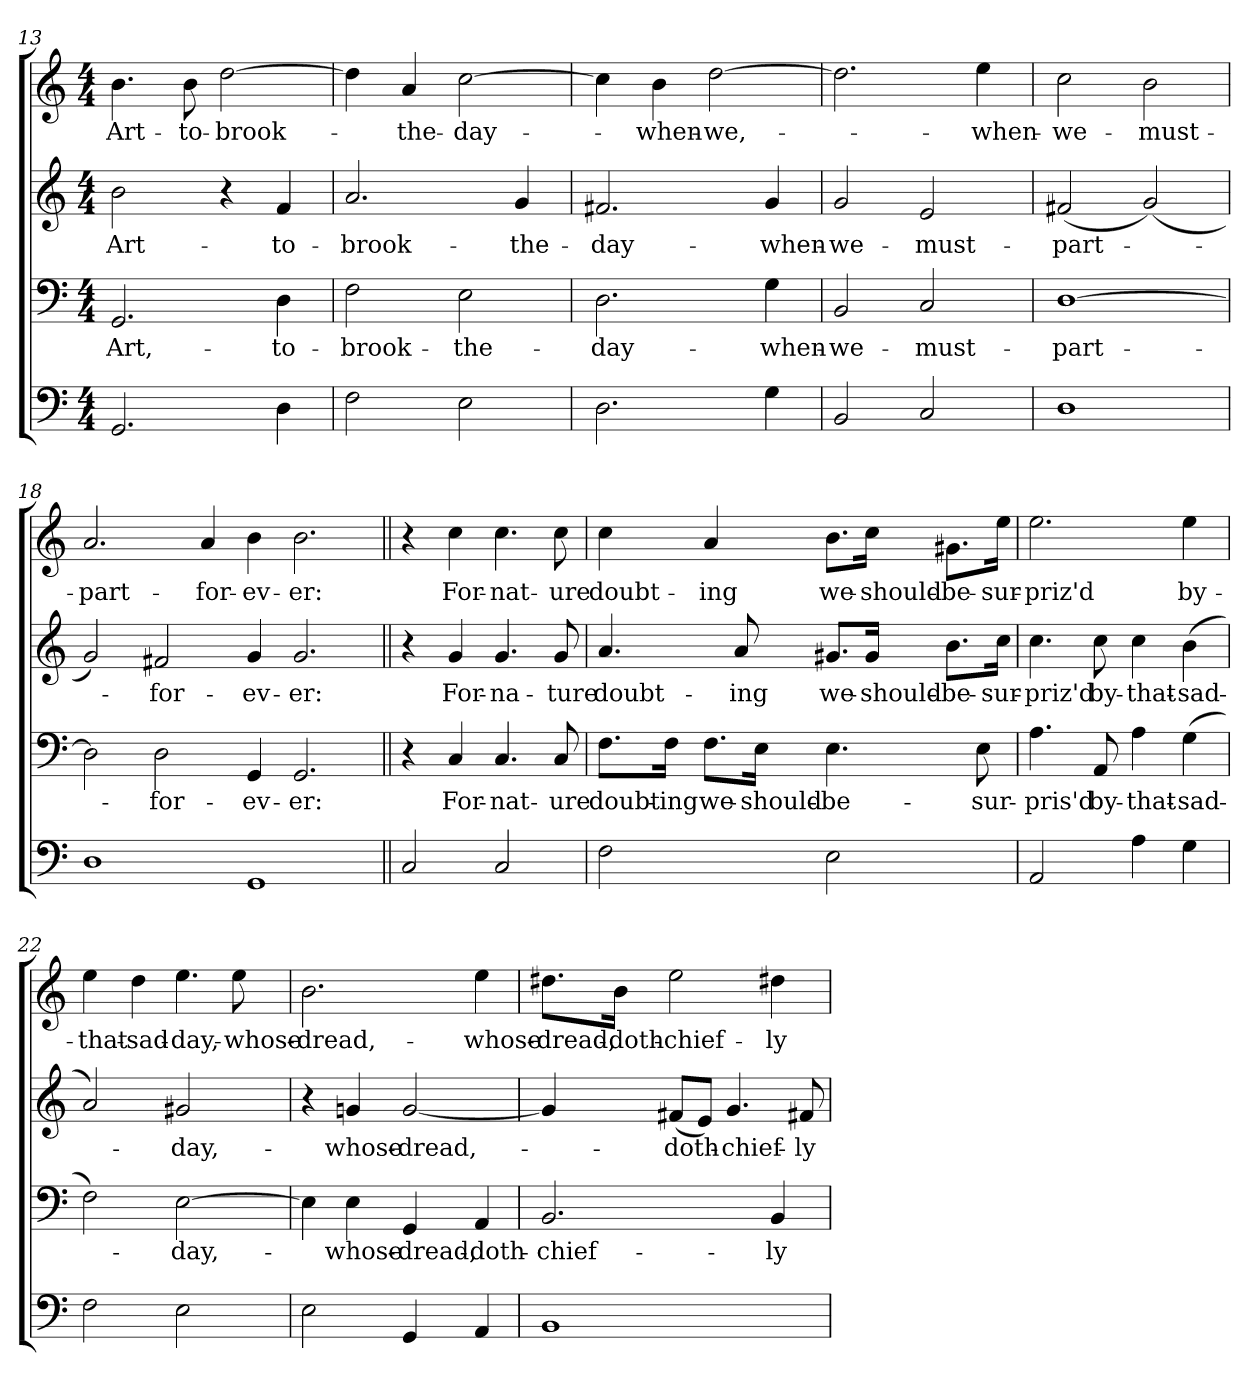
**kern	**kern	**text	**kern	**text	**kern	**text
*part4	*part3	*part3	*part2	*part2	*part1	*part1
*staff4	*staff3	*staff3	*staff2	*staff2	*staff1	*staff1
*clefF4	*clefF4	*	*clefG2	*	*clefG2	*
*k[]	*k[]	*	*k[]	*	*k[]	*
*C:	*C:	*	*C:	*	*C:	*
*M4/4	*M4/4	*	*M4/4	*	*M4/4	*
=13	=13	=13	=13	=13	=13	=13
2.GG/	2.GG/	Art,-	2b\	Art-	4.b\	Art-
.	.	.	.	.	8b\	to-
.	.	.	4r	.	[2dd\	brook-
4D\	4D\	to-	4f/	to-	.	.
=14	=14	=14	=14	=14	=14	=14
2F\	2F\	brook-	2.a/	brook-	4dd\]	.
.	.	.	.	.	4a/	the-
2E\	2E\	the-	.	.	[2cc\	day-
.	.	.	4g/	the-	.	.
=15	=15	=15	=15	=15	=15	=15
2.D\	2.D\	day-	2.f#X/	day-	4cc\]	.
.	.	.	.	.	4b\	when-
.	.	.	.	.	[2dd\	we,-
4G\	4G\	when-	4g/	when-	.	.
=16	=16	=16	=16	=16	=16	=16
2BB/	2BB/	we-	2g/	we-	2.dd\]	.
2C/	2C/	must-	2e/	must-	.	.
.	.	.	.	.	4ee\	when-
=17	=17	=17	=17	=17	=17	=17
1D\	[1D\	part-	(2f#X/	part-	2cc\	we-
.	.	.	(2g/)	.	2b\	must-
!!LO:LB:g=z
=18	=18	=18	=18	=18	=18	=18
1D\	2D\]	.	2g/)	.	2.a/	part-
.	2D\	for-	2f#X/	for-	.	.
.	.	.	.	.	4a/	for-
1GG/	4GG/	-ev-	4g/	-ev-	4b\	-ev-
.	2.GG/	-er:	2.g/	-er:	2.b\	-er:
=19||	=19||	=19||	=19||	=19||	=19||	=19||
2C/	4r	.	4r	.	4r	.
.	4C/	For-	4g/	For-	4cc\	For-
2C/	4.C/	nat-	4.g/	na-	4.cc\	nat-
.	8C/	-ure	8g/	-ture	8cc\	-ure
=20	=20	=20	=20	=20	=20	=20
2F\	8.F\L	doubt-	4.a/	doubt-	4cc\	doubt-
.	16F\Jk	-ing	.	.	.	.
.	8.F\L	we-	.	.	4a/	-ing
.	.	.	8a/	-ing	.	.
.	16E\Jk	should-	.	.	.	.
2E\	4.E\	be-	8.g#X/L	we-	8.b\L	we-
.	.	.	16g#/Jk	should-	16cc\Jk	should-
.	.	.	8.b\L	be-	8.g#X\L	be-
.	8E\	sur-	.	.	.	.
.	.	.	16cc\Jk	sur-	16ee\Jk	sur-
=21	=21	=21	=21	=21	=21	=21
2AA/	4.A\	-pris'd	4.cc\	-priz'd	2.ee\	-priz'd
.	8AA/	by-	8cc\	by-	.	.
4A\	4A\	that-	4cc\	that-	.	.
4G\	(4G\	sad-	(4b\	sad-	4ee\	by-
!!LO:LB:g=z
=22	=22	=22	=22	=22	=22	=22
2F\	2F\)	.	2a/)	.	4ee\	that-
.	.	.	.	.	4dd\	sad-
2E\	[2E\	day,-	2g#X/	day,-	4.ee\	day,-
.	.	.	.	.	8ee\	whose-
=23	=23	=23	=23	=23	=23	=23
2E\	4E\]	.	4r	.	2.b\	dread,-
.	4E\	whose-	4gn/	whose-	.	.
4GG/	4GG/	dread,-	[2g/	dread,-	.	.
4AA/	4AA/	doth-	.	.	4ee\	whose-
=24	=24	=24	=24	=24	=24	=24
1BB/	2.BB/	chief-	4g/]	.	8.dd#X\L	dread,-
.	.	.	.	.	16b\Jk	doth-
.	.	.	(8f#X/L	doth-	2ee\	chief-
.	.	.	8e/J)	.	.	.
.	.	.	4.g/	chief-	.	.
.	4BB/	-ly	.	.	4dd#X\	-ly
.	.	.	8f#X/	-ly	.	.
=	=	=	=	=	=	=
*-	*-	*-	*-	*-	*-	*-
